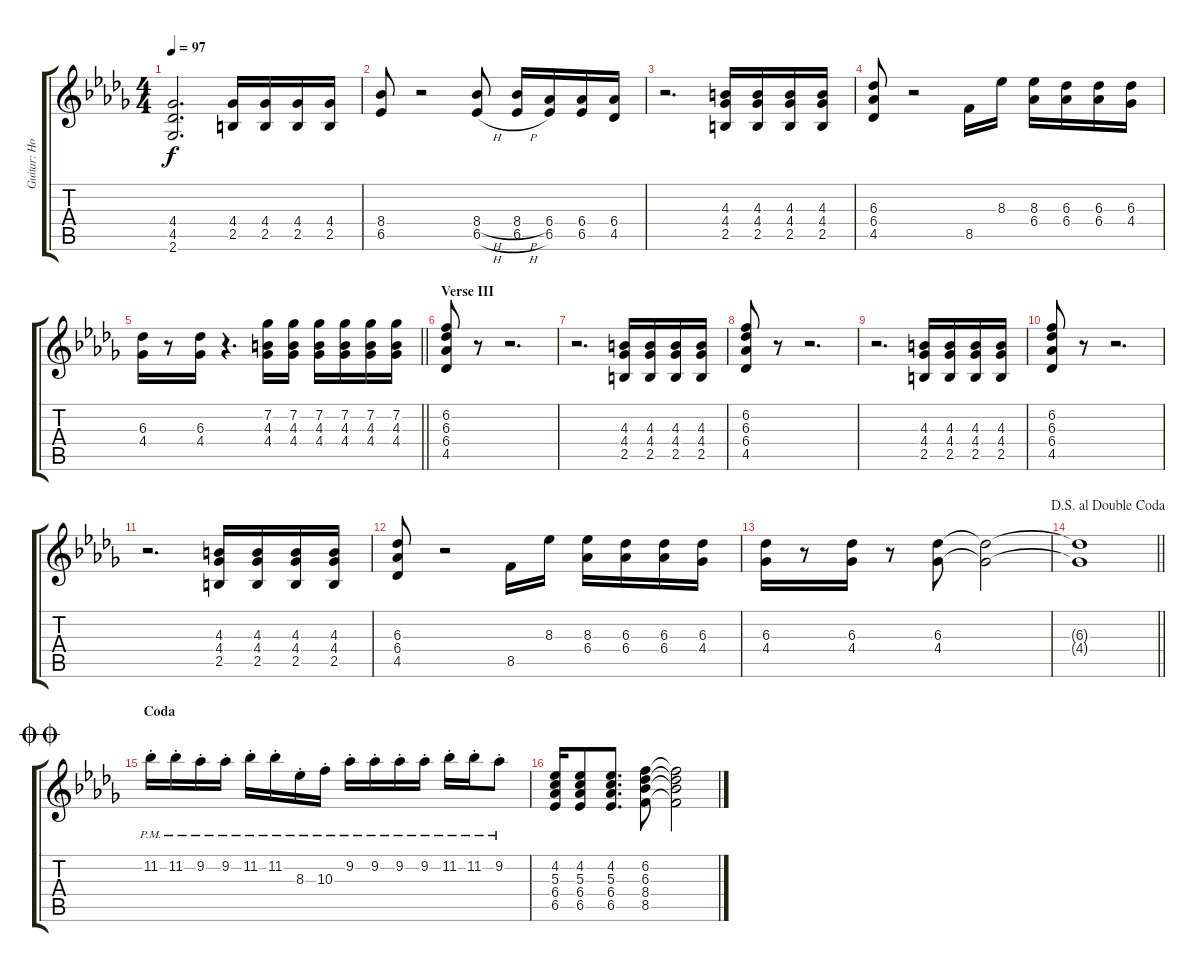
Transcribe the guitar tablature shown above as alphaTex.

\track ("Guitar: Howard" "Guitar: Ho") {instrument overdrivenguitar}
\staff {score tabs}
\tuning (E4 B3 G3 D3 A2 E2) {hide}
\ts (4 4)
\tempo 97
\clef g2
\ks db
(4.4{t} 4.5{t} 2.6{t}).2{d dy f} (4.4 2.5).16 (4.4 2.5).16 (4.4 2.5).16 (4.4 2.5).16 |
(8.4 6.5).8 r.2 (8.4{h} 6.5{h}).8 (8.4{h} 6.5{h}).16 (6.4 6.5).16 (6.4 6.5).16 (6.4 4.5).16 |
r.2{d} (4.3 4.4 2.5).16 (4.3 4.4 2.5).16 (4.3 4.4 2.5).16 (4.3 4.4 2.5).16 |
(6.3 6.4 4.5).8 r.2 8.5.16 8.3.16 (8.3 6.4).16 (6.3 6.4).16 (6.3 6.4).16 (6.3 4.4).16 |
\barLineRight lightlight
(6.3 4.4).16 r.8 (6.3 4.4).16 r.4{d} (7.2 4.3 4.4).16 (7.2 4.3 4.4).16 (7.2 4.3 4.4).16 (7.2 4.3 4.4).16 (7.2 4.3 4.4).16 (7.2 4.3 4.4).16 |
\section ("" "Verse III")
(6.2 6.3 6.4 4.5).8 r.8 r.2{d} |
r.2{d} (4.3 4.4 2.5).16 (4.3 4.4 2.5).16 (4.3 4.4 2.5).16 (4.3 4.4 2.5).16 |
(6.2 6.3 6.4 4.5).8 r.8 r.2{d} |
r.2{d} (4.3 4.4 2.5).16 (4.3 4.4 2.5).16 (4.3 4.4 2.5).16 (4.3 4.4 2.5).16 |
(6.2 6.3 6.4 4.5).8 r.8 r.2{d} |
r.2{d} (4.3 4.4 2.5).16 (4.3 4.4 2.5).16 (4.3 4.4 2.5).16 (4.3 4.4 2.5).16 |
(6.3 6.4 4.5).8 r.2 8.5.16 8.3.16 (8.3 6.4).16 (6.3 6.4).16 (6.3 6.4).16 (6.3 4.4).16 |
(6.3 4.4).16 r.8 (6.3 4.4).16 r.8 (6.3 4.4).8 (6.3{t} 4.4{t}).2 |
\jump dalsegnoaldoublecoda
\barLineRight lightlight
(6.3{t} 4.4{t}).1 |
\section ("" "Coda")
\jump doublecoda
11.2{pm st}.16 11.2{pm st}.16 9.2{pm st}.16 9.2{pm st}.16 11.2{pm st}.16 11.2{pm st}.16 8.3{pm st}.16 10.3{pm st}.16 9.2{pm st}.16 9.2{pm st}.16 9.2{pm st}.16 9.2{pm st}.16 11.2{pm st}.16 11.2{pm st}.16 9.2{pm st}.8 |
(4.2 5.3 6.4 6.5).16 (4.2 5.3 6.4 6.5).8 (4.2 5.3 6.4 6.5).8{d} (6.2 6.3 8.4 8.5).8 (6.2{t} 6.3{t} 8.4{t} 8.5{t}).2
